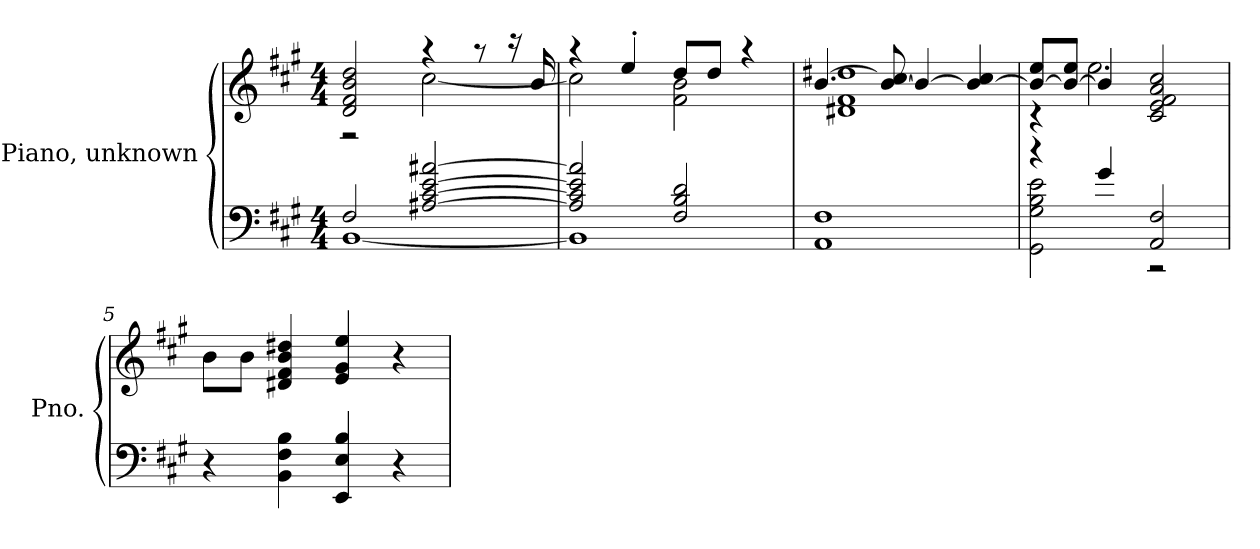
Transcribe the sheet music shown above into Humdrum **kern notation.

**kern	**kern
*part1	*part1
*staff2	*staff1
*I"Piano, unknown	*
*I'Pno.	*
*clefF4	*clefG2
*k[f#c#g#]	*k[f#c#g#]
*M4/4	*M4/4
*MM120	*MM120
=1	=1
*^	*^
2F#/	[1BB	2d/ 2f#/ 2b/ 2dd/	2r
[2A#X/ [2c#/ [2e/ [2a#X/	.	4r	[2cc#\
.	.	8r	.
.	.	16r	.
.	.	16b/	.
=2	=2	=2	=2
2A#/] 2c#/] 2e/] 2a#/]	1BB]	4r	2cc#\]
.	.	4ee'/	.
2F#/ 2B/ 2d/	.	8dd/L	2f#\ 2b\
.	.	8dd/J	.
.	.	4r	.
*v	*v	*	*
=3	=3	=3
1AA 1F#	[4.b/	1d#X 1f# 1dd#X
.	8b/_ 8cc#/	.
.	4b/_	.
.	4b/_ 4cc#/	.
=4	=4	=4
*^	*	*
4r	2GG#\ 2G#\ 2B\ 2e\	8b/_ 8ee/L	4r
.	.	8b/_ 8ee/J	.
4g#/	.	4b/]	2.ee\
2AA/ 2F#/	2r	2c#/ 2e/ 2f#/ 2a/ 2cc#/	.
*v	*v	*	*
*	*v	*v
=5	=5
4r	8b\L
.	8b\J
4BB\ 4F#\ 4B\	4d#X/ 4f#/ 4b/ 4dd#X/
4EE/ 4E/ 4B/	4e/ 4g#/ 4ee/
4r	4r
=	=
*-	*-
